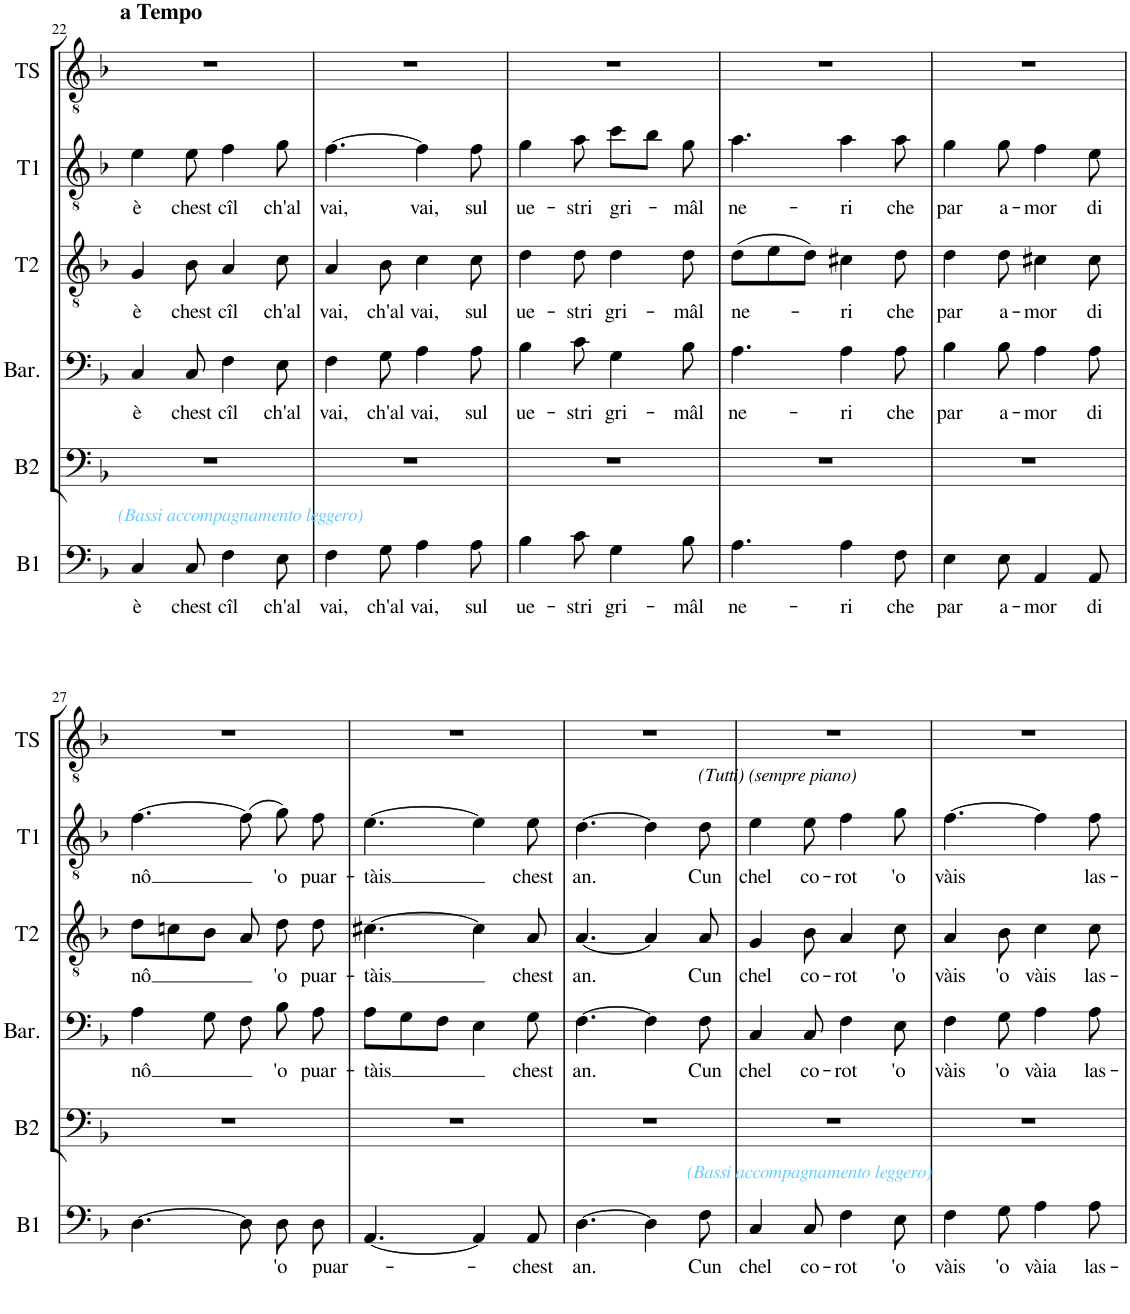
**kern	**text	**kern	**kern	**text	**kern	**text	**kern	**text	**kern
*part6	*part6	*part5	*part4	*part4	*part3	*part3	*part2	*part2	*part1
*staff6	*staff6	*staff5	*staff4	*staff4	*staff3	*staff3	*staff2	*staff2	*staff1
*I"Basso	*	*I"B2	*I"Baritono	*	*I"Ten 2	*	*I"Ten 1	*	*I"Ten S
*I'B1	*	*I'B2	*I'Bar.	*	*I'T2	*	*I'T1	*	*I'TS
!!LO:PB:g=z
*clefF4	*	*clefF4	*clefF4	*	*clefGv2	*	*clefGv2	*	*clefGv2
*k[b-]	*	*k[b-]	*k[b-]	*	*k[b-]	*	*k[b-]	*	*k[b-]
*M6/8	*	*M6/8	*M6/8	*	*M6/8	*	*M6/8	*	*M6/8
=22	=22	=22	=22	=22	=22	=22	=22	=22	=22
!	!	!	!	!	!	!	!	!	!LO:TX:a:B:t=a Tempo
!LO:TX:a:i:color=#66CCFF:t=(Bassi accompagnamento leggero)	!	!	!	!	!	!	!	!	!
!	!LO:LY:b	!	!	!LO:LY:b	!	!LO:LY:b	!	!LO:LY:b	!
4C/	è	2.r	4C/	è	4G/	è	4e\	è	2.r
!	!LO:LY:b	!	!	!LO:LY:b	!	!LO:LY:b	!	!LO:LY:b	!
8C/	chest	.	8C/	chest	8B-\	chest	8e\	chest	.
!	!LO:LY:b	!	!	!LO:LY:b	!	!LO:LY:b	!	!LO:LY:b	!
4F\	cîl	.	4F\	cîl	4A/	cîl	4f\	cîl	.
!	!LO:LY:b	!	!	!LO:LY:b	!	!LO:LY:b	!	!LO:LY:b	!
8E\	ch'al	.	8E\	ch'al	8c\	ch'al	8g\	ch'al	.
=23	=23	=23	=23	=23	=23	=23	=23	=23	=23
!	!LO:LY:b	!	!	!LO:LY:b	!	!LO:LY:b	!	!LO:LY:b	!
4F\	vai,	2.r	4F\	vai,	4A/	vai,	[4.f\	vai,	2.r
!	!LO:LY:b	!	!	!LO:LY:b	!	!LO:LY:b	!	!	!
8G\	ch'al	.	8G\	ch'al	8B-\	ch'al	.	.	.
!	!LO:LY:b	!	!	!LO:LY:b	!	!LO:LY:b	!	!LO:LY:b	!
4A\	vai,	.	4A\	vai,	4c\	vai,	4f\]	vai,	.
!	!LO:LY:b	!	!	!LO:LY:b	!	!LO:LY:b	!	!LO:LY:b	!
8A\	sul	.	8A\	sul	8c\	sul	8f\	sul	.
=24	=24	=24	=24	=24	=24	=24	=24	=24	=24
!	!LO:LY:b	!	!	!LO:LY:b	!	!LO:LY:b	!	!LO:LY:b	!
4B-\	ue-	2.r	4B-\	ue-	4d\	ue-	4g\	ue-	2.r
!	!LO:LY:b	!	!	!LO:LY:b	!	!LO:LY:b	!	!LO:LY:b	!
8c\	-stri	.	8c\	-stri	8d\	-stri	8a\	-stri	.
!	!LO:LY:b	!	!	!LO:LY:b	!	!LO:LY:b	!	!LO:LY:b	!
4G\	gri-	.	4G\	gri-	4d\	gri-	8cc\L	gri-	.
.	.	.	.	.	.	.	8b-\J	.	.
!	!LO:LY:b	!	!	!LO:LY:b	!	!LO:LY:b	!	!LO:LY:b	!
8B-\	-mâl	.	8B-\	-mâl	8d\	-mâl	8g\	-mâl	.
=25	=25	=25	=25	=25	=25	=25	=25	=25	=25
!	!LO:LY:b	!	!	!LO:LY:b	!	!LO:LY:b	!	!LO:LY:b	!
4.A\	ne-	2.r	4.A\	ne-	(8d\L	ne-	4.a\	ne-	2.r
.	.	.	.	.	8e\	.	.	.	.
.	.	.	.	.	8d\J)	.	.	.	.
!	!LO:LY:b	!	!	!LO:LY:b	!	!LO:LY:b	!	!LO:LY:b	!
4A\	-ri	.	4A\	-ri	4c#X\	-ri	4a\	-ri	.
!	!LO:LY:b	!	!	!LO:LY:b	!	!LO:LY:b	!	!LO:LY:b	!
8F\	che	.	8A\	che	8d\	che	8a\	che	.
=26	=26	=26	=26	=26	=26	=26	=26	=26	=26
!	!LO:LY:b	!	!	!LO:LY:b	!	!LO:LY:b	!	!LO:LY:b	!
4E\	par	2.r	4B-\	par	4d\	par	4g\	par	2.r
!	!LO:LY:b	!	!	!LO:LY:b	!	!LO:LY:b	!	!LO:LY:b	!
8E\	a-	.	8B-\	a-	8d\	a-	8g\	a-	.
!	!LO:LY:b	!	!	!LO:LY:b	!	!LO:LY:b	!	!LO:LY:b	!
4AA/	-mor	.	4A\	-mor	4c#X\	-mor	4f\	-mor	.
!	!LO:LY:b	!	!	!LO:LY:b	!	!LO:LY:b	!	!LO:LY:b	!
8AA/	di	.	8A\	di	8c#\	di	8e\	di	.
!!LO:LB:g=z
=27	=27	=27	=27	=27	=27	=27	=27	=27	=27
!	!	!	!	!LO:LY:b	!	!LO:LY:b	!	!LO:LY:b	!
[4.D\	.	2.r	4A\	nô	8d\L	nô	[4.f\	nô	2.r
.	.	.	.	.	8cn\	.	.	.	.
.	.	.	8G\	.	8B-\J	.	.	.	.
8D\L]	.	.	8F\	.	8A/	.	(8f\]	.	.
!	!LO:LY:b	!	!	!LO:LY:b	!	!LO:LY:b	!	!LO:LY:b	!
8D\	'o	.	8B-\	'o	8d\	'o	8g\)	'o	.
!	!LO:LY:b	!	!	!LO:LY:b	!	!LO:LY:b	!	!LO:LY:b	!
8D\J	puar-	.	8A\	puar-	8d\	puar-	8f\	puar-	.
=28	=28	=28	=28	=28	=28	=28	=28	=28	=28
!	!	!	!	!LO:LY:b	!	!LO:LY:b	!	!LO:LY:b	!
[4.AA/	.	2.r	8A\L	-tàis	[4.c#X\	-tàis	[4.e\	-tàis	2.r
.	.	.	8G\	.	.	.	.	.	.
.	.	.	8F\J	.	.	.	.	.	.
4AA/]	.	.	4E\	.	4c#\]	.	4e\]	.	.
!	!LO:LY:b	!	!	!LO:LY:b	!	!LO:LY:b	!	!LO:LY:b	!
8AA/	chest	.	8G\	chest	8A/	chest	8e\	chest	.
=29	=29	=29	=29	=29	=29	=29	=29	=29	=29
!	!LO:LY:b	!	!	!LO:LY:b	!	!LO:LY:b	!	!LO:LY:b	!
[4.D\	an.	2.r	[4.F\	an.	[4.A/	an.	[4.d\	an.	2.r
4D\]	.	.	4F\]	.	4A/]	.	4d\]	.	.
!	!	!	!	!	!	!	!LO:TX:a:i:t=(Tutti) (sempre piano)	!	!
!LO:TX:a:i:color=#66CCFF:t=(Bassi accompagnamento leggero)	!	!	!	!	!	!	!	!	!
!	!LO:LY:b	!	!	!LO:LY:b	!	!LO:LY:b	!	!LO:LY:b	!
8F\	Cun	.	8F\	Cun	8A/	Cun	8d\	Cun	.
=30	=30	=30	=30	=30	=30	=30	=30	=30	=30
!	!LO:LY:b	!	!	!LO:LY:b	!	!LO:LY:b	!	!LO:LY:b	!
4C/	chel	2.r	4C/	chel	4G/	chel	4e\	chel	2.r
!	!LO:LY:b	!	!	!LO:LY:b	!	!LO:LY:b	!	!LO:LY:b	!
8C/	co-	.	8C/	co-	8B-\	co-	8e\	co-	.
!	!LO:LY:b	!	!	!LO:LY:b	!	!LO:LY:b	!	!LO:LY:b	!
4F\	-rot	.	4F\	-rot	4A/	-rot	4f\	-rot	.
!	!LO:LY:b	!	!	!LO:LY:b	!	!LO:LY:b	!	!LO:LY:b	!
8E\	'o	.	8E\	'o	8c\	'o	8g\	'o	.
=31	=31	=31	=31	=31	=31	=31	=31	=31	=31
!	!LO:LY:b	!	!	!LO:LY:b	!	!LO:LY:b	!	!LO:LY:b	!
4F\	vàis	2.r	4F\	vàis	4A/	vàis	[4.f\	vàis	2.r
!	!LO:LY:b	!	!	!LO:LY:b	!	!LO:LY:b	!	!	!
8G\	'o	.	8G\	'o	8B-\	'o	.	.	.
!	!LO:LY:b	!	!	!LO:LY:b	!	!LO:LY:b	!	!	!
4A\	vàia	.	4A\	vàia	4c\	vàis	4f\]	.	.
!	!LO:LY:b	!	!	!LO:LY:b	!	!LO:LY:b	!	!LO:LY:b	!
8A\	las-	.	8A\	las-	8c\	las-	8f\	las-	.
=	=	=	=	=	=	=	=	=	=
*-	*-	*-	*-	*-	*-	*-	*-	*-	*-
